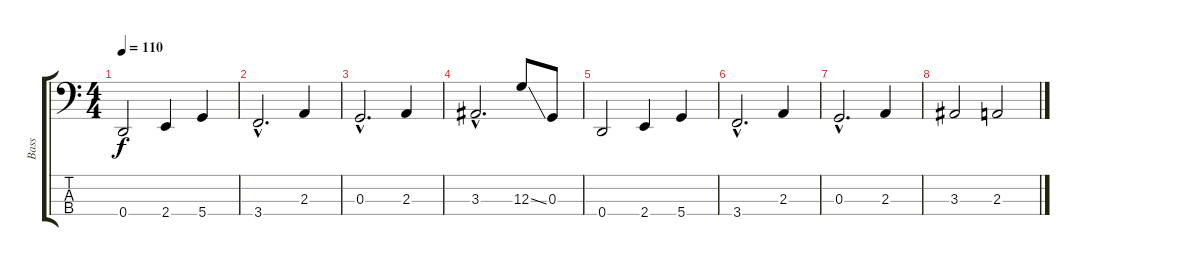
\track ("Bass" "Bass") {instrument electricbasspick}
\staff {score tabs}
\tuning (F2 C2 G1 D1) {hide}
\ts (4 4)
\tempo 110
\clef f4
\ks c
0.4.2{dy f} 2.4.4 5.4.4 |
3.4{hac}.2{d} 2.3.4 |
0.3{hac}.2{d} 2.3.4 |
3.3{hac}.2{d} 12.3{ss}.8 0.3.8 |
0.4.2 2.4.4 5.4.4 |
3.4{hac}.2{d} 2.3.4 |
0.3{hac}.2{d} 2.3.4 |
3.3.2 2.3.2
